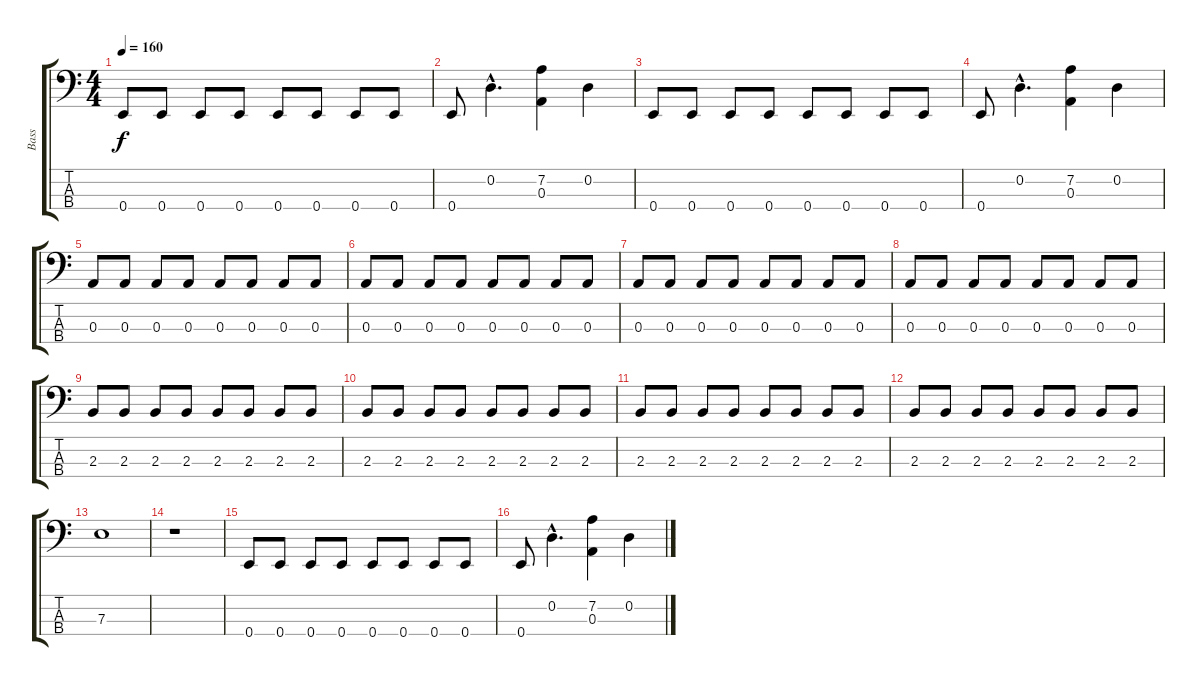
\track ("Bass" "Bass") {instrument slapbass1}
\staff {score tabs}
\tuning (G2 D2 A1 E1) {hide}
\ts (4 4)
\tempo 160
\clef f4
\ks c
0.4.8{dy f} 0.4.8 0.4.8 0.4.8 0.4.8 0.4.8 0.4.8 0.4.8 |
0.4.8 0.2{hac}.4{d} (7.2 0.3).4 0.2.4 |
0.4.8 0.4.8 0.4.8 0.4.8 0.4.8 0.4.8 0.4.8 0.4.8 |
0.4.8 0.2{hac}.4{d} (7.2 0.3).4 0.2.4 |
0.3.8 0.3.8 0.3.8 0.3.8 0.3.8 0.3.8 0.3.8 0.3.8 |
0.3.8 0.3.8 0.3.8 0.3.8 0.3.8 0.3.8 0.3.8 0.3.8 |
0.3.8 0.3.8 0.3.8 0.3.8 0.3.8 0.3.8 0.3.8 0.3.8 |
0.3.8 0.3.8 0.3.8 0.3.8 0.3.8 0.3.8 0.3.8 0.3.8 |
2.3.8 2.3.8 2.3.8 2.3.8 2.3.8 2.3.8 2.3.8 2.3.8 |
2.3.8 2.3.8 2.3.8 2.3.8 2.3.8 2.3.8 2.3.8 2.3.8 |
2.3.8 2.3.8 2.3.8 2.3.8 2.3.8 2.3.8 2.3.8 2.3.8 |
2.3.8 2.3.8 2.3.8 2.3.8 2.3.8 2.3.8 2.3.8 2.3.8 |
7.3.1 |
r.1 |
0.4.8 0.4.8 0.4.8 0.4.8 0.4.8 0.4.8 0.4.8 0.4.8 |
0.4.8 0.2{hac}.4{d} (7.2 0.3).4 0.2.4
